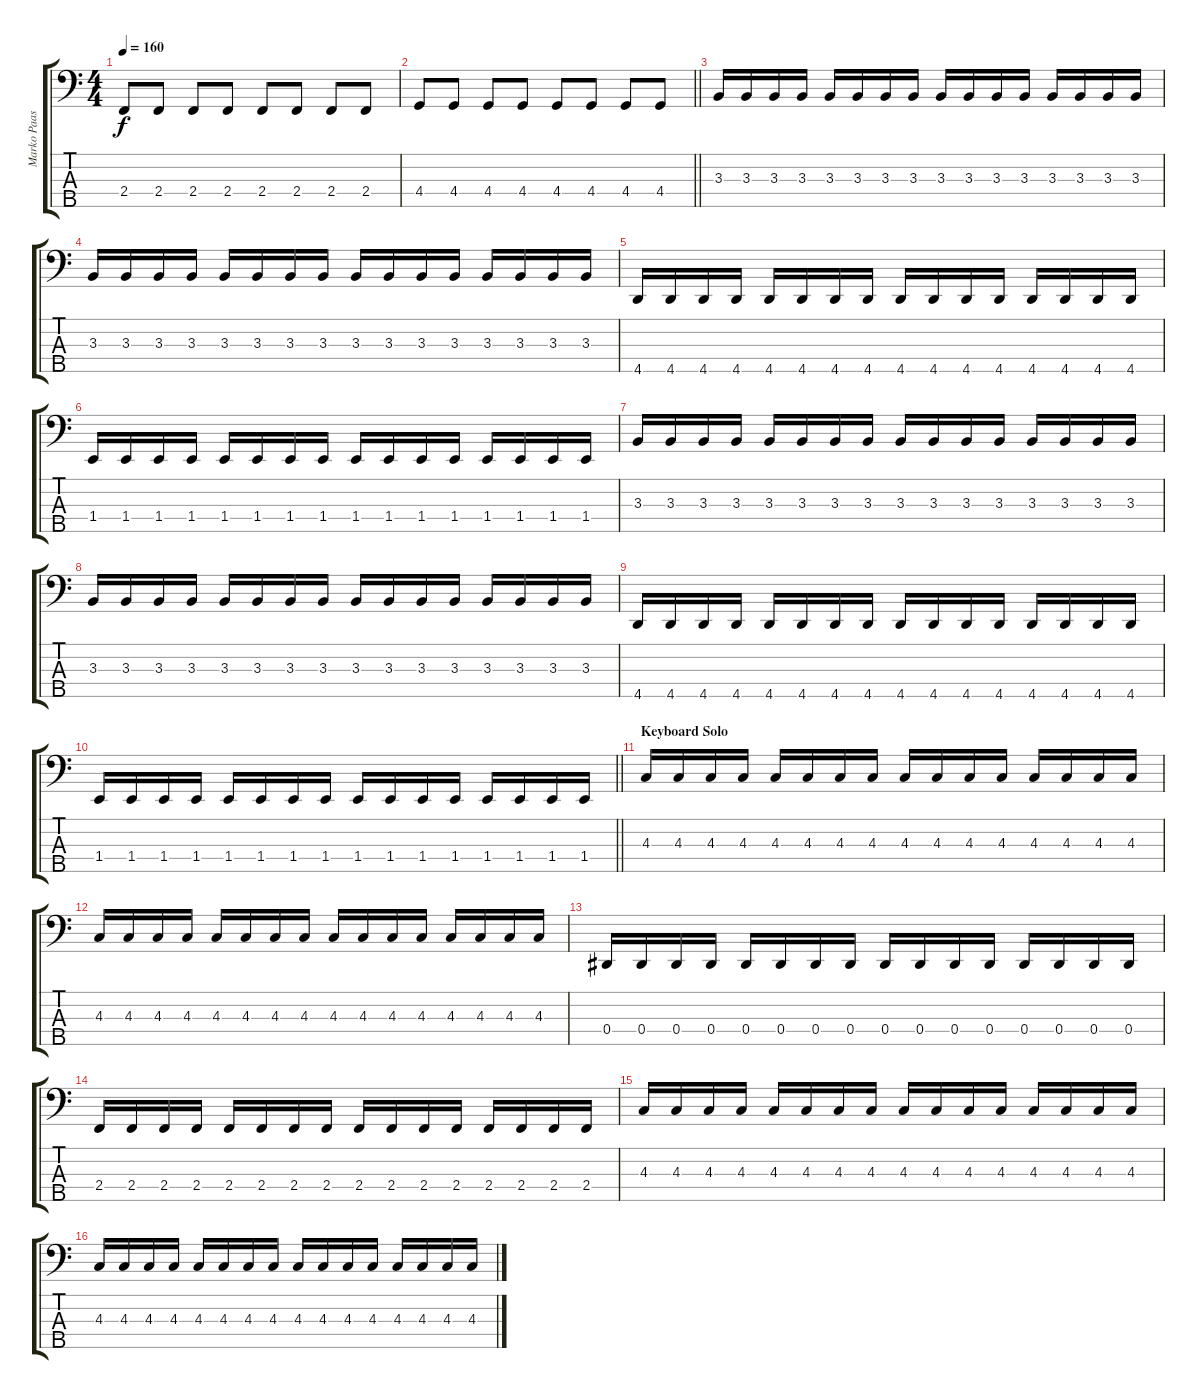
\track ("Marko Paasikoski" "Marko Paas") {instrument electricbasspick}
\staff {score tabs}
\tuning (Gb2 Db2 Ab1 Eb1 Bb0) {hide}
\ts (4 4)
\tempo 160
\clef f4
\ks c
2.4.8{dy f} 2.4.8 2.4.8 2.4.8 2.4.8 2.4.8 2.4.8 2.4.8 |
\barLineRight lightlight
4.4.8 4.4.8 4.4.8 4.4.8 4.4.8 4.4.8 4.4.8 4.4.8 |
3.3.16 3.3.16 3.3.16 3.3.16 3.3.16 3.3.16 3.3.16 3.3.16 3.3.16 3.3.16 3.3.16 3.3.16 3.3.16 3.3.16 3.3.16 3.3.16 |
3.3.16 3.3.16 3.3.16 3.3.16 3.3.16 3.3.16 3.3.16 3.3.16 3.3.16 3.3.16 3.3.16 3.3.16 3.3.16 3.3.16 3.3.16 3.3.16 |
4.5.16 4.5.16 4.5.16 4.5.16 4.5.16 4.5.16 4.5.16 4.5.16 4.5.16 4.5.16 4.5.16 4.5.16 4.5.16 4.5.16 4.5.16 4.5.16 |
1.4.16 1.4.16 1.4.16 1.4.16 1.4.16 1.4.16 1.4.16 1.4.16 1.4.16 1.4.16 1.4.16 1.4.16 1.4.16 1.4.16 1.4.16 1.4.16 |
3.3.16 3.3.16 3.3.16 3.3.16 3.3.16 3.3.16 3.3.16 3.3.16 3.3.16 3.3.16 3.3.16 3.3.16 3.3.16 3.3.16 3.3.16 3.3.16 |
3.3.16 3.3.16 3.3.16 3.3.16 3.3.16 3.3.16 3.3.16 3.3.16 3.3.16 3.3.16 3.3.16 3.3.16 3.3.16 3.3.16 3.3.16 3.3.16 |
4.5.16 4.5.16 4.5.16 4.5.16 4.5.16 4.5.16 4.5.16 4.5.16 4.5.16 4.5.16 4.5.16 4.5.16 4.5.16 4.5.16 4.5.16 4.5.16 |
\barLineRight lightlight
1.4.16 1.4.16 1.4.16 1.4.16 1.4.16 1.4.16 1.4.16 1.4.16 1.4.16 1.4.16 1.4.16 1.4.16 1.4.16 1.4.16 1.4.16 1.4.16 |
\section ("" "Keyboard Solo")
4.3.16{volume 12} 4.3.16 4.3.16 4.3.16 4.3.16 4.3.16 4.3.16 4.3.16 4.3.16 4.3.16 4.3.16 4.3.16 4.3.16 4.3.16 4.3.16 4.3.16 |
4.3.16 4.3.16 4.3.16 4.3.16 4.3.16 4.3.16 4.3.16 4.3.16 4.3.16 4.3.16 4.3.16 4.3.16 4.3.16 4.3.16 4.3.16 4.3.16 |
0.4.16 0.4.16 0.4.16 0.4.16 0.4.16 0.4.16 0.4.16 0.4.16 0.4.16 0.4.16 0.4.16 0.4.16 0.4.16 0.4.16 0.4.16 0.4.16 |
2.4.16 2.4.16 2.4.16 2.4.16 2.4.16 2.4.16 2.4.16 2.4.16 2.4.16 2.4.16 2.4.16 2.4.16 2.4.16 2.4.16 2.4.16 2.4.16 |
4.3.16 4.3.16 4.3.16 4.3.16 4.3.16 4.3.16 4.3.16 4.3.16 4.3.16 4.3.16 4.3.16 4.3.16 4.3.16 4.3.16 4.3.16 4.3.16 |
4.3.16 4.3.16 4.3.16 4.3.16 4.3.16 4.3.16 4.3.16 4.3.16 4.3.16 4.3.16 4.3.16 4.3.16 4.3.16 4.3.16 4.3.16 4.3.16
